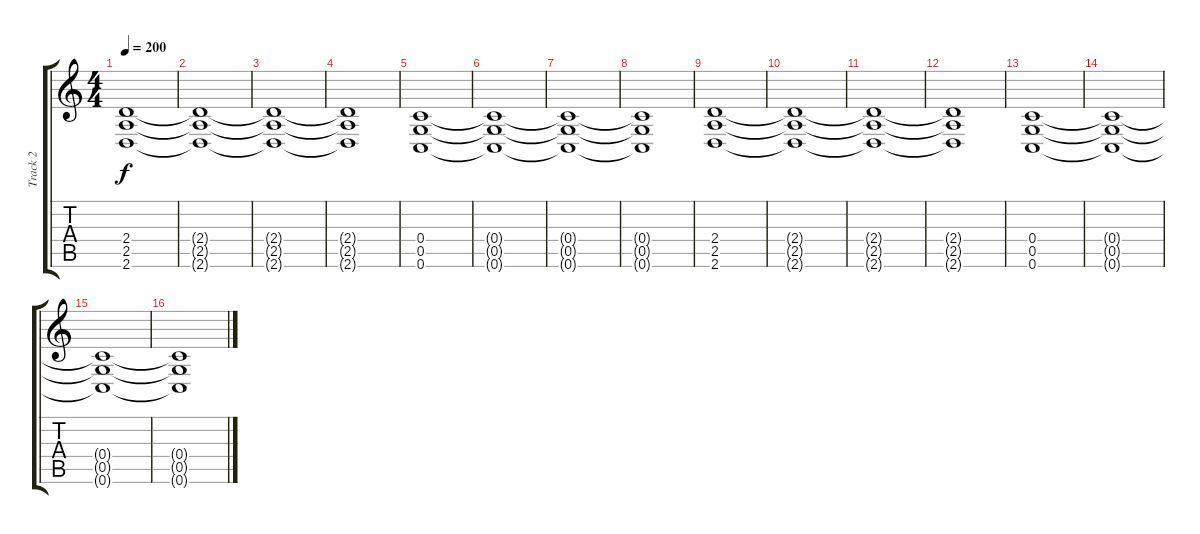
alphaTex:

\track ("Track 2" "Track 2") {instrument distortionguitar}
\staff {score tabs}
\tuning (D4 A3 F3 C3 G2 C2) {hide}
\ts (4 4)
\tempo 200
\clef g2
\ks c
(2.4 2.5 2.6).1{dy f} |
(2.4{t} 2.5{t} 2.6{t}).1 |
(2.4{t} 2.5{t} 2.6{t}).1 |
(2.4{t} 2.5{t} 2.6{t}).1 |
(0.4 0.5 0.6).1 |
(0.4{t} 0.5{t} 0.6{t}).1 |
(0.4{t} 0.5{t} 0.6{t}).1 |
(0.4{t} 0.5{t} 0.6{t}).1 |
(2.4 2.5 2.6).1 |
(2.4{t} 2.5{t} 2.6{t}).1 |
(2.4{t} 2.5{t} 2.6{t}).1 |
(2.4{t} 2.5{t} 2.6{t}).1 |
(0.4 0.5 0.6).1 |
(0.4{t} 0.5{t} 0.6{t}).1 |
(0.4{t} 0.5{t} 0.6{t}).1 |
(0.4{t} 0.5{t} 0.6{t}).1
